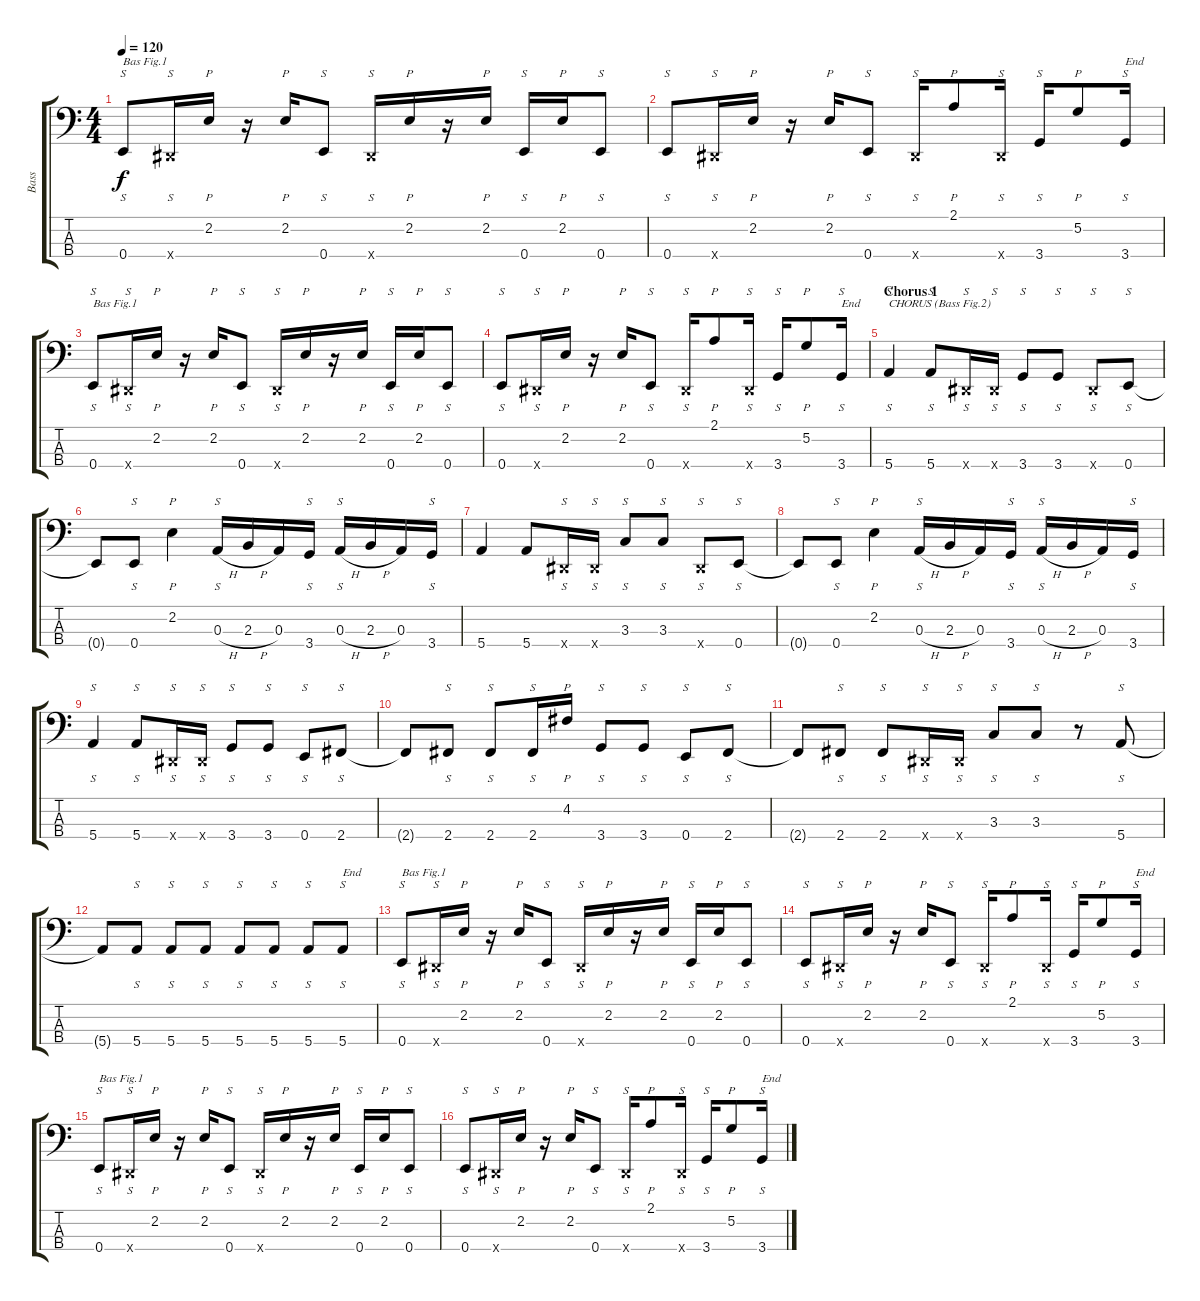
\track ("Bass" "Bass") {instrument slapbass1}
\staff {score tabs}
\tuning (G2 D2 A1 E1) {hide}
\ts (4 4)
\tempo 120
\clef f4
\ks c
0.4.8{s txt "Bas Fig.1" dy f} -1.4{x}.16{s} 2.2.16{p} r.16 2.2.16{p} 0.4.8{s} -1.4{x}.16{s} 2.2.16{p} r.16 2.2.16{p} 0.4.16{s} 2.2.16{p} 0.4.8{s} |
0.4.8{s} -1.4{x}.16{s} 2.2.16{p} r.16 2.2.16{p} 0.4.8{s} -1.4{x}.16{s} 2.1.8{p} -1.4{x}.16{s} 3.4.16{s} 5.2.8{p} 3.4.16{s txt "End"} |
0.4.8{s txt "Bas Fig.1"} -1.4{x}.16{s} 2.2.16{p} r.16 2.2.16{p} 0.4.8{s} -1.4{x}.16{s} 2.2.16{p} r.16 2.2.16{p} 0.4.16{s} 2.2.16{p} 0.4.8{s} |
0.4.8{s} -1.4{x}.16{s} 2.2.16{p} r.16 2.2.16{p} 0.4.8{s} -1.4{x}.16{s} 2.1.8{p} -1.4{x}.16{s} 3.4.16{s} 5.2.8{p} 3.4.16{s txt "End"} |
\section ("" "Chorus 1")
5.4.4{s txt "CHORUS (Bass Fig.2)"} 5.4.8{s} -1.4{x}.16{s} -1.4{x}.16{s} 3.4.8{s} 3.4.8{s} -1.4{x}.8{s} 0.4.8{s} |
0.4{t}.8 0.4.8{s} 2.2.4{p} 0.3{h}.16{s} 2.3{h}.16 0.3.16 3.4.16{s} 0.3{h}.16{s} 2.3{h}.16 0.3.16 3.4.16{s} |
5.4.4 5.4.8 -1.4{x}.16{s} -1.4{x}.16{s} 3.3.8{s} 3.3.8{s} -1.4{x}.8{s} 0.4.8{s} |
0.4{t}.8 0.4.8{s} 2.2.4{p} 0.3{h}.16{s} 2.3{h}.16 0.3.16 3.4.16{s} 0.3{h}.16{s} 2.3{h}.16 0.3.16 3.4.16{s} |
5.4.4{s} 5.4.8{s} -1.4{x}.16{s} -1.4{x}.16{s} 3.4.8{s} 3.4.8{s} 0.4.8{s} 2.4.8{s} |
2.4{t}.8 2.4.8{s} 2.4.8{s} 2.4.16{s} 4.2.16{p} 3.4.8{s} 3.4.8{s} 0.4.8{s} 2.4.8{s} |
2.4{t}.8 2.4.8{s} 2.4.8{s} -1.4{x}.16{s} -1.4{x}.16{s} 3.3.8{s} 3.3.8{s} r.8 5.4.8{s} |
5.4{t}.8 5.4.8{s} 5.4.8{s} 5.4.8{s} 5.4.8{s} 5.4.8{s} 5.4.8{s} 5.4.8{s txt "End"} |
0.4.8{s txt "Bas Fig.1"} -1.4{x}.16{s} 2.2.16{p} r.16 2.2.16{p} 0.4.8{s} -1.4{x}.16{s} 2.2.16{p} r.16 2.2.16{p} 0.4.16{s} 2.2.16{p} 0.4.8{s} |
0.4.8{s} -1.4{x}.16{s} 2.2.16{p} r.16 2.2.16{p} 0.4.8{s} -1.4{x}.16{s} 2.1.8{p} -1.4{x}.16{s} 3.4.16{s} 5.2.8{p} 3.4.16{s txt "End"} |
0.4.8{s txt "Bas Fig.1"} -1.4{x}.16{s} 2.2.16{p} r.16 2.2.16{p} 0.4.8{s} -1.4{x}.16{s} 2.2.16{p} r.16 2.2.16{p} 0.4.16{s} 2.2.16{p} 0.4.8{s} |
0.4.8{s} -1.4{x}.16{s} 2.2.16{p} r.16 2.2.16{p} 0.4.8{s} -1.4{x}.16{s} 2.1.8{p} -1.4{x}.16{s} 3.4.16{s} 5.2.8{p} 3.4.16{s txt "End"}
